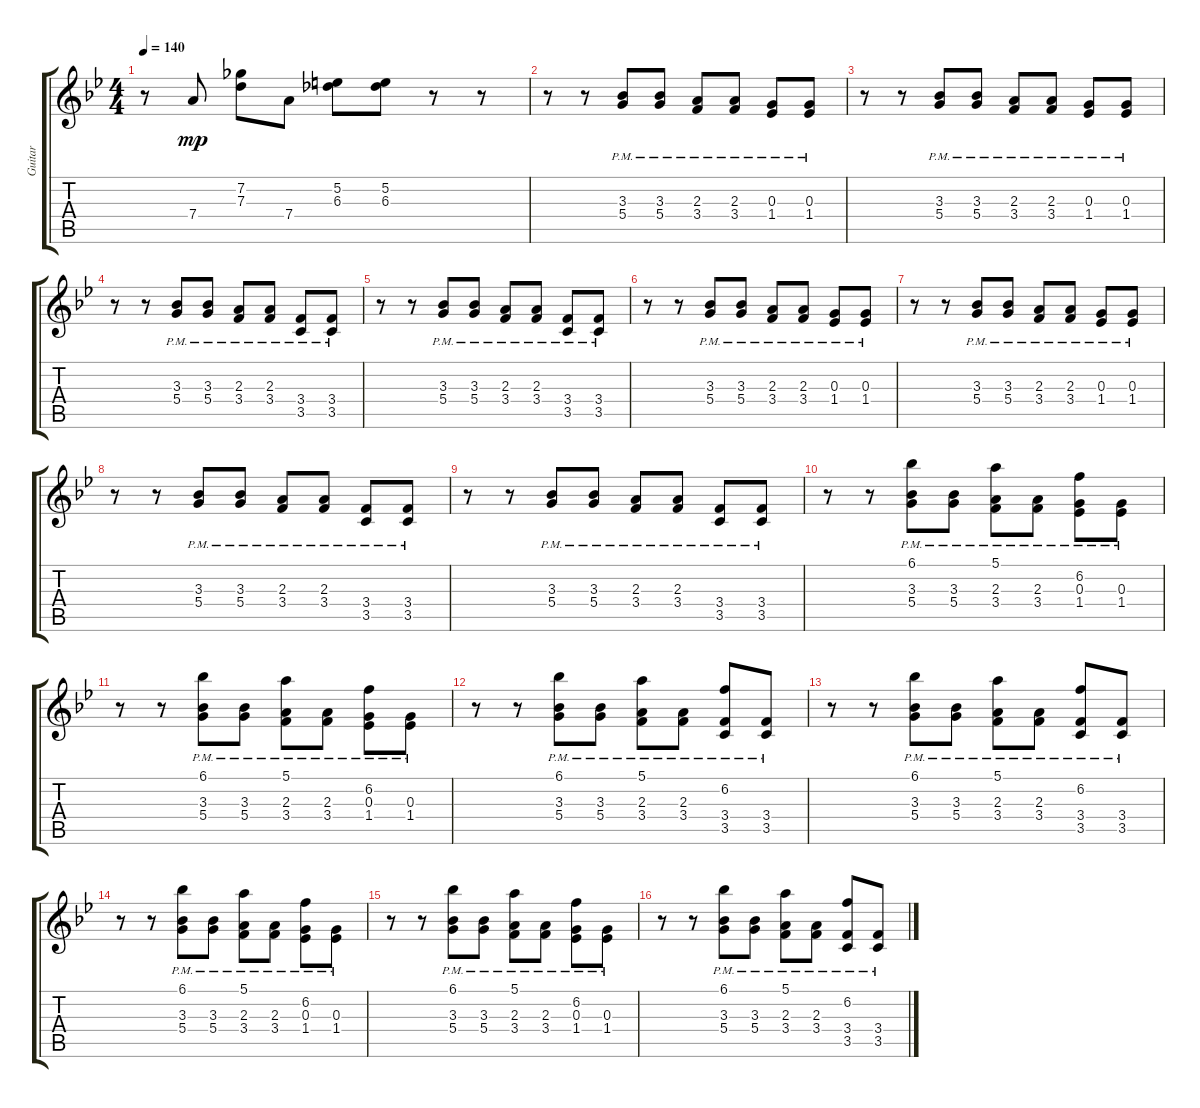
\track ("Guitar" "Guitar") {instrument electricguitarclean}
\staff {score tabs}
\tuning (E4 B3 G3 D3 A2 E2) {hide}
\ts (4 4)
\tempo 140
\clef g2
\ks bb
r.8{dy mp} 7.4.8 (7.2 7.3).8 7.4.8 (5.2 6.3).8 (5.2 6.3).8 r.8 r.8 |
r.8 r.8 (3.3{pm} 5.4{pm}).8 (3.3{pm} 5.4{pm}).8 (2.3{pm} 3.4{pm}).8 (2.3{pm} 3.4{pm}).8 (0.3{pm} 1.4{pm}).8 (0.3{pm} 1.4{pm}).8 |
r.8 r.8 (3.3{pm} 5.4{pm}).8 (3.3{pm} 5.4{pm}).8 (2.3{pm} 3.4{pm}).8 (2.3{pm} 3.4{pm}).8 (0.3{pm} 1.4{pm}).8 (0.3{pm} 1.4{pm}).8 |
r.8 r.8 (3.3{pm} 5.4{pm}).8 (3.3{pm} 5.4{pm}).8 (2.3{pm} 3.4{pm}).8 (2.3{pm} 3.4{pm}).8 (3.4{pm} 3.5{pm}).8 (3.4{pm} 3.5{pm}).8 |
r.8 r.8 (3.3{pm} 5.4{pm}).8 (3.3{pm} 5.4{pm}).8 (2.3{pm} 3.4{pm}).8 (2.3{pm} 3.4{pm}).8 (3.4{pm} 3.5{pm}).8 (3.4{pm} 3.5{pm}).8 |
r.8 r.8 (3.3{pm} 5.4{pm}).8 (3.3{pm} 5.4{pm}).8 (2.3{pm} 3.4{pm}).8 (2.3{pm} 3.4{pm}).8 (0.3{pm} 1.4{pm}).8 (0.3{pm} 1.4{pm}).8 |
r.8 r.8 (3.3{pm} 5.4{pm}).8 (3.3{pm} 5.4{pm}).8 (2.3{pm} 3.4{pm}).8 (2.3{pm} 3.4{pm}).8 (0.3{pm} 1.4{pm}).8 (0.3{pm} 1.4{pm}).8 |
r.8 r.8 (3.3{pm} 5.4{pm}).8 (3.3{pm} 5.4{pm}).8 (2.3{pm} 3.4{pm}).8 (2.3{pm} 3.4{pm}).8 (3.4{pm} 3.5{pm}).8 (3.4{pm} 3.5{pm}).8 |
r.8 r.8 (3.3{pm} 5.4{pm}).8 (3.3{pm} 5.4{pm}).8 (2.3{pm} 3.4{pm}).8 (2.3{pm} 3.4{pm}).8 (3.4{pm} 3.5{pm}).8 (3.4{pm} 3.5{pm}).8 |
r.8 r.8 (6.1 3.3{pm} 5.4{pm}).8 (3.3{pm} 5.4{pm}).8 (5.1 2.3{pm} 3.4{pm}).8 (2.3{pm} 3.4{pm}).8 (6.2 0.3{pm} 1.4{pm}).8 (0.3{pm} 1.4{pm}).8 |
r.8 r.8 (6.1 3.3{pm} 5.4{pm}).8 (3.3{pm} 5.4{pm}).8 (5.1 2.3{pm} 3.4{pm}).8 (2.3{pm} 3.4{pm}).8 (6.2 0.3{pm} 1.4{pm}).8 (0.3{pm} 1.4{pm}).8 |
r.8 r.8 (6.1 3.3{pm} 5.4{pm}).8 (3.3{pm} 5.4{pm}).8 (5.1 2.3{pm} 3.4{pm}).8 (2.3{pm} 3.4{pm}).8 (6.2 3.4{pm} 3.5{pm}).8 (3.4{pm} 3.5{pm}).8 |
r.8 r.8 (6.1 3.3{pm} 5.4{pm}).8 (3.3{pm} 5.4{pm}).8 (5.1 2.3{pm} 3.4{pm}).8 (2.3{pm} 3.4{pm}).8 (6.2 3.4{pm} 3.5{pm}).8 (3.4{pm} 3.5{pm}).8 |
r.8 r.8 (6.1 3.3{pm} 5.4{pm}).8 (3.3{pm} 5.4{pm}).8 (5.1 2.3{pm} 3.4{pm}).8 (2.3{pm} 3.4{pm}).8 (6.2 0.3{pm} 1.4{pm}).8 (0.3{pm} 1.4{pm}).8 |
r.8 r.8 (6.1 3.3{pm} 5.4{pm}).8 (3.3{pm} 5.4{pm}).8 (5.1 2.3{pm} 3.4{pm}).8 (2.3{pm} 3.4{pm}).8 (6.2 0.3{pm} 1.4{pm}).8 (0.3{pm} 1.4{pm}).8 |
r.8 r.8 (6.1 3.3{pm} 5.4{pm}).8 (3.3{pm} 5.4{pm}).8 (5.1 2.3{pm} 3.4{pm}).8 (2.3{pm} 3.4{pm}).8 (6.2 3.4{pm} 3.5{pm}).8 (3.4{pm} 3.5{pm}).8
